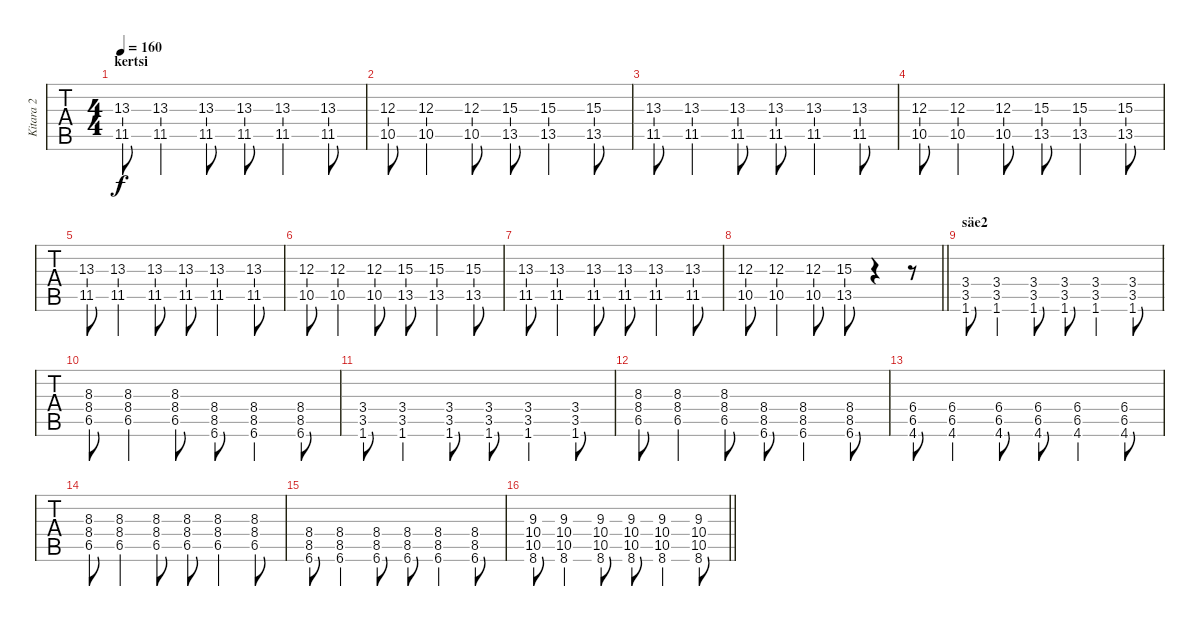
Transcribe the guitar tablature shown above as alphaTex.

\track ("Kitara 2" "Kitara 2") {instrument distortionguitar}
\staff {tabs}
\tuning (E4 B3 G3 D3 A2 E2) {hide}
\ts (4 4)
\section ("" "kertsi")
\tempo 160
\clef g2
\ks c
(13.3 11.5).8{dy f} (13.3 11.5).4 (13.3 11.5).8 (13.3 11.5).8 (13.3 11.5).4 (13.3 11.5).8 |
(12.3 10.5).8 (12.3 10.5).4 (12.3 10.5).8 (15.3 13.5).8 (15.3 13.5).4 (15.3 13.5).8 |
(13.3 11.5).8 (13.3 11.5).4 (13.3 11.5).8 (13.3 11.5).8 (13.3 11.5).4 (13.3 11.5).8 |
(12.3 10.5).8 (12.3 10.5).4 (12.3 10.5).8 (15.3 13.5).8 (15.3 13.5).4 (15.3 13.5).8 |
(13.3 11.5).8 (13.3 11.5).4 (13.3 11.5).8 (13.3 11.5).8 (13.3 11.5).4 (13.3 11.5).8 |
(12.3 10.5).8 (12.3 10.5).4 (12.3 10.5).8 (15.3 13.5).8 (15.3 13.5).4 (15.3 13.5).8 |
(13.3 11.5).8 (13.3 11.5).4 (13.3 11.5).8 (13.3 11.5).8 (13.3 11.5).4 (13.3 11.5).8 |
\barLineRight lightlight
(12.3 10.5).8 (12.3 10.5).4 (12.3 10.5).8 (15.3 13.5).8 r.4 r.8 |
\section ("" "säe2")
(3.4 3.5 1.6).8 (3.4 3.5 1.6).4 (3.4 3.5 1.6).8 (3.4 3.5 1.6).8 (3.4 3.5 1.6).4 (3.4 3.5 1.6).8 |
(8.3 8.4 6.5).8 (8.3 8.4 6.5).4 (8.3 8.4 6.5).8 (8.4 8.5 6.6).8 (8.4 8.5 6.6).4 (8.4 8.5 6.6).8 |
(3.4 3.5 1.6).8 (3.4 3.5 1.6).4 (3.4 3.5 1.6).8 (3.4 3.5 1.6).8 (3.4 3.5 1.6).4 (3.4 3.5 1.6).8 |
(8.3 8.4 6.5).8 (8.3 8.4 6.5).4 (8.3 8.4 6.5).8 (8.4 8.5 6.6).8 (8.4 8.5 6.6).4 (8.4 8.5 6.6).8 |
(6.4 6.5 4.6).8 (6.4 6.5 4.6).4 (6.4 6.5 4.6).8 (6.4 6.5 4.6).8 (6.4 6.5 4.6).4 (6.4 6.5 4.6).8 |
(8.3 8.4 6.5).8 (8.3 8.4 6.5).4 (8.3 8.4 6.5).8 (8.3 8.4 6.5).8 (8.3 8.4 6.5).4 (8.3 8.4 6.5).8 |
(8.4 8.5 6.6).8 (8.4 8.5 6.6).4 (8.4 8.5 6.6).8 (8.4 8.5 6.6).8 (8.4 8.5 6.6).4 (8.4 8.5 6.6).8 |
\barLineRight lightlight
(9.3 10.4 10.5 8.6).8 (9.3 10.4 10.5 8.6).4 (9.3 10.4 10.5 8.6).8 (9.3 10.4 10.5 8.6).8 (9.3 10.4 10.5 8.6).4 (9.3 10.4 10.5 8.6).8
